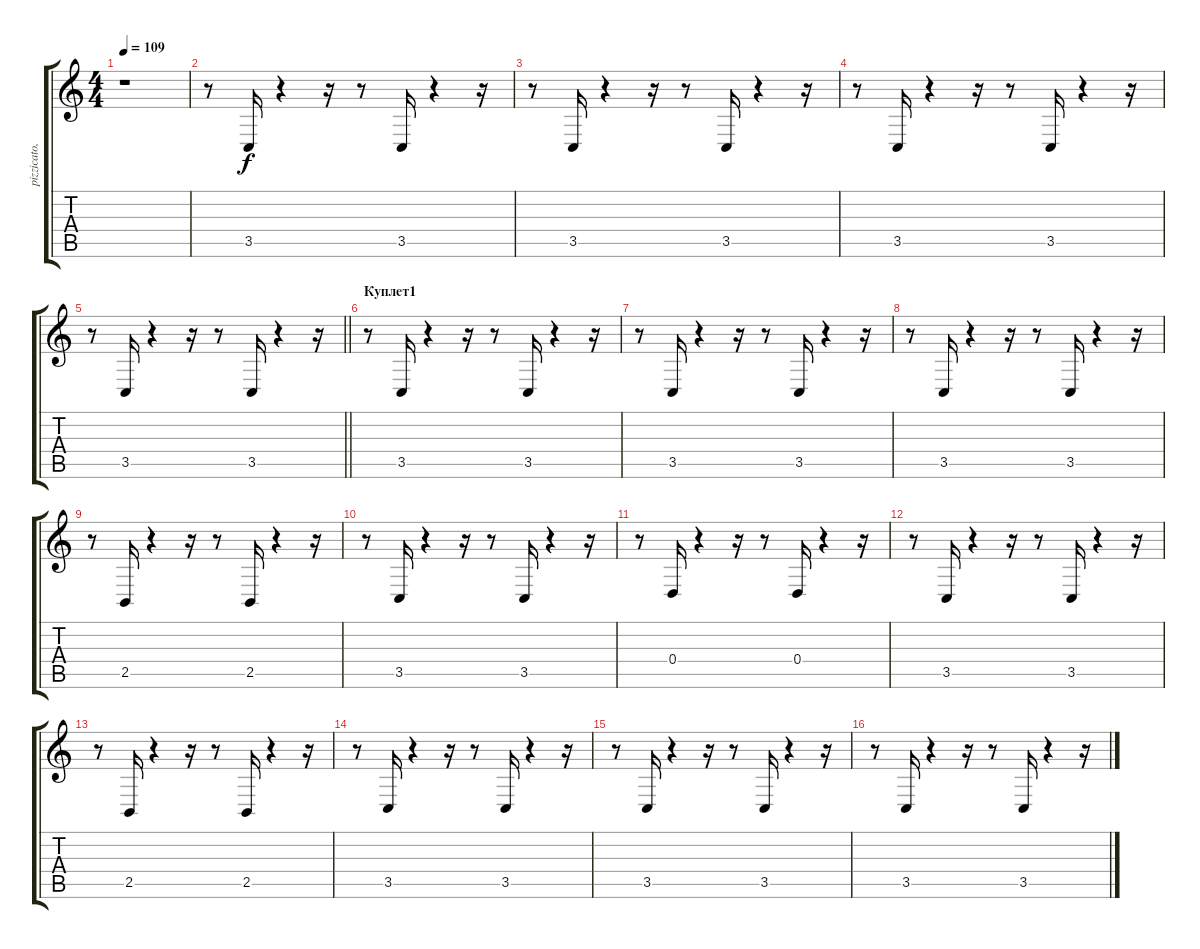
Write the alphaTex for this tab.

\track ("pizzicato, timpani" "pizzicato,") {instrument pizzicatostrings}
\staff {score tabs}
\tuning (E4 B3 G3 D3 A2 E2) {hide}
\ts (4 4)
\tempo 109
\clef g2
\ks c
r.1{dy f} |
r.8 3.5.16 r.4 r.16 r.8 3.5.16 r.4 r.16 |
r.8 3.5.16 r.4 r.16 r.8 3.5.16 r.4 r.16 |
r.8 3.5.16 r.4 r.16 r.8 3.5.16 r.4 r.16 |
\barLineRight lightlight
r.8 3.5.16 r.4 r.16 r.8 3.5.16 r.4 r.16 |
\section ("" "Куплет1")
r.8 3.5.16 r.4 r.16 r.8 3.5.16 r.4 r.16 |
r.8 3.5.16 r.4 r.16 r.8 3.5.16 r.4 r.16 |
r.8 3.5.16 r.4 r.16 r.8 3.5.16 r.4 r.16 |
r.8 2.5.16 r.4 r.16 r.8 2.5.16 r.4 r.16 |
r.8 3.5.16 r.4 r.16 r.8 3.5.16 r.4 r.16 |
r.8 0.4.16 r.4 r.16 r.8 0.4.16 r.4 r.16 |
r.8 3.5.16 r.4 r.16 r.8 3.5.16 r.4 r.16 |
r.8 2.5.16 r.4 r.16 r.8 2.5.16 r.4 r.16 |
r.8 3.5.16 r.4 r.16 r.8 3.5.16 r.4 r.16 |
r.8 3.5.16 r.4 r.16 r.8 3.5.16 r.4 r.16 |
r.8 3.5.16 r.4 r.16 r.8 3.5.16 r.4 r.16
